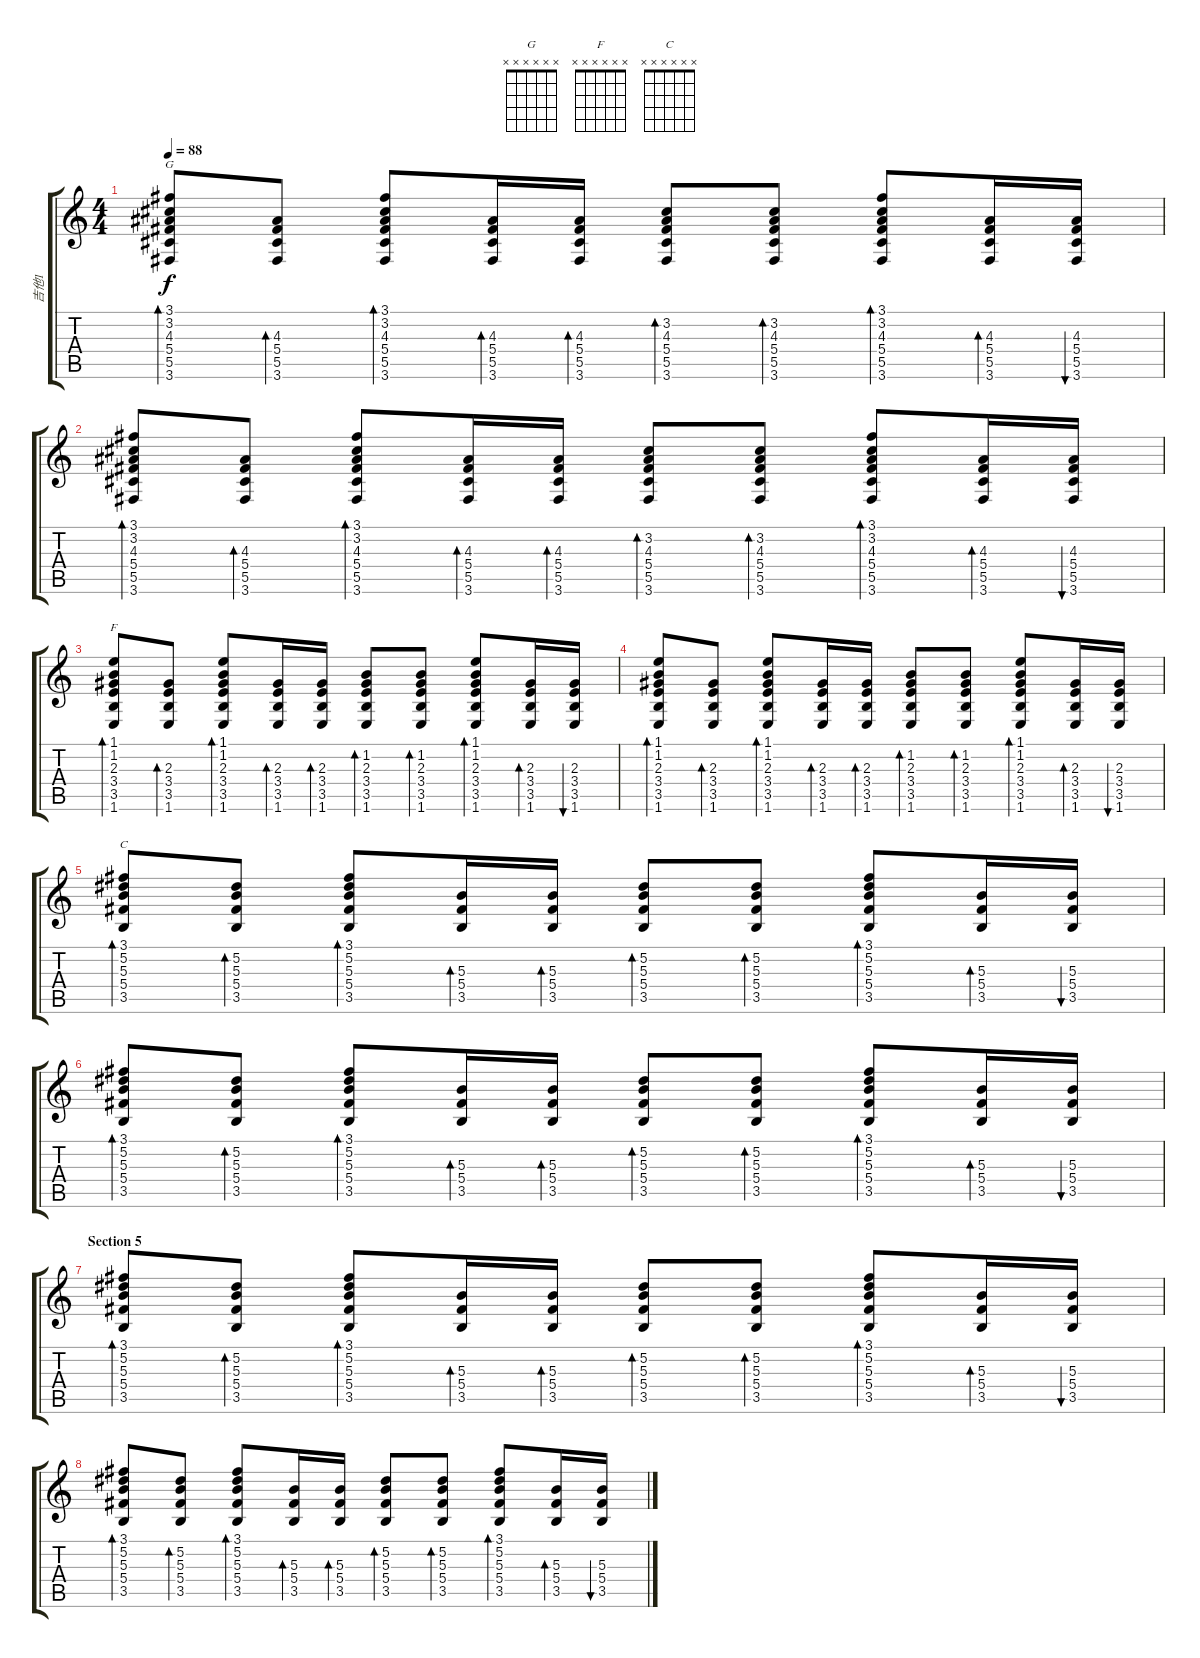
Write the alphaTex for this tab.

\track ("吉他1" "吉他1") {instrument acousticguitarsteel}
\staff {score tabs}
\tuning (Eb4 Bb3 Gb3 Db3 Ab2 Eb2) {hide}
\chord ("G" x x x x x x) {firstfret 0}
\chord ("F" x x x x x x) {firstfret 0}
\chord ("C" x x x x x x) {firstfret 0}
\ts (4 4)
\tempo 88
\clef g2
\ks c
(3.1 3.2 4.3 5.4 5.5 3.6).8{bd 30 ch "G" dy f} (4.3 5.4 5.5 3.6).8{bd 30} (3.1 3.2 4.3 5.4 5.5 3.6).8{bd 30} (4.3 5.4 5.5 3.6).16{bd 30} (4.3 5.4 5.5 3.6).16{bd 30} (3.2 4.3 5.4 5.5 3.6).8{bd 30} (3.2 4.3 5.4 5.5 3.6).8{bd 30} (3.1 3.2 4.3 5.4 5.5 3.6).8{bd 30} (4.3 5.4 5.5 3.6).16{bd 30} (4.3 5.4 5.5 3.6).16{bu 30} |
(3.1 3.2 4.3 5.4 5.5 3.6).8{bd 30} (4.3 5.4 5.5 3.6).8{bd 30} (3.1 3.2 4.3 5.4 5.5 3.6).8{bd 30} (4.3 5.4 5.5 3.6).16{bd 30} (4.3 5.4 5.5 3.6).16{bd 30} (3.2 4.3 5.4 5.5 3.6).8{bd 30} (3.2 4.3 5.4 5.5 3.6).8{bd 30} (3.1 3.2 4.3 5.4 5.5 3.6).8{bd 30} (4.3 5.4 5.5 3.6).16{bd 30} (4.3 5.4 5.5 3.6).16{bu 30} |
(1.1 1.2 2.3 3.4 3.5 1.6).8{bd 30 ch "F"} (2.3 3.4 3.5 1.6).8{bd 30} (1.1 1.2 2.3 3.4 3.5 1.6).8{bd 30} (2.3 3.4 3.5 1.6).16{bd 30} (2.3 3.4 3.5 1.6).16{bd 30} (1.2 2.3 3.4 3.5 1.6).8{bd 30} (1.2 2.3 3.4 3.5 1.6).8{bd 30} (1.1 1.2 2.3 3.4 3.5 1.6).8{bd 30} (2.3 3.4 3.5 1.6).16{bd 30} (2.3 3.4 3.5 1.6).16{bu 30} |
(1.1 1.2 2.3 3.4 3.5 1.6).8{bd 30} (2.3 3.4 3.5 1.6).8{bd 30} (1.1 1.2 2.3 3.4 3.5 1.6).8{bd 30} (2.3 3.4 3.5 1.6).16{bd 30} (2.3 3.4 3.5 1.6).16{bd 30} (1.2 2.3 3.4 3.5 1.6).8{bd 30} (1.2 2.3 3.4 3.5 1.6).8{bd 30} (1.1 1.2 2.3 3.4 3.5 1.6).8{bd 30} (2.3 3.4 3.5 1.6).16{bd 30} (2.3 3.4 3.5 1.6).16{bu 30} |
(3.1 5.2 5.3 5.4 3.5).8{bd 30 ch "C"} (5.2 5.3 5.4 3.5).8{bd 30} (3.1 5.2 5.3 5.4 3.5).8{bd 30} (5.3 5.4 3.5).16{bd 30} (5.3 5.4 3.5).16{bd 30} (5.2 5.3 5.4 3.5).8{bd 30} (5.2 5.3 5.4 3.5).8{bd 30} (3.1 5.2 5.3 5.4 3.5).8{bd 30} (5.3 5.4 3.5).16{bd 30} (5.3 5.4 3.5).16{bu 30} |
(3.1 5.2 5.3 5.4 3.5).8{bd 30} (5.2 5.3 5.4 3.5).8{bd 30} (3.1 5.2 5.3 5.4 3.5).8{bd 30} (5.3 5.4 3.5).16{bd 30} (5.3 5.4 3.5).16{bd 30} (5.2 5.3 5.4 3.5).8{bd 30} (5.2 5.3 5.4 3.5).8{bd 30} (3.1 5.2 5.3 5.4 3.5).8{bd 30} (5.3 5.4 3.5).16{bd 30} (5.3 5.4 3.5).16{bu 30} |
\section ("" "Section 5")
(3.1 5.2 5.3 5.4 3.5).8{bd 30} (5.2 5.3 5.4 3.5).8{bd 30} (3.1 5.2 5.3 5.4 3.5).8{bd 30} (5.3 5.4 3.5).16{bd 30} (5.3 5.4 3.5).16{bd 30} (5.2 5.3 5.4 3.5).8{bd 30} (5.2 5.3 5.4 3.5).8{bd 30} (3.1 5.2 5.3 5.4 3.5).8{bd 30} (5.3 5.4 3.5).16{bd 30} (5.3 5.4 3.5).16{bu 30} |
(3.1 5.2 5.3 5.4 3.5).8{bd 30} (5.2 5.3 5.4 3.5).8{bd 30} (3.1 5.2 5.3 5.4 3.5).8{bd 30} (5.3 5.4 3.5).16{bd 30} (5.3 5.4 3.5).16{bd 30} (5.2 5.3 5.4 3.5).8{bd 30} (5.2 5.3 5.4 3.5).8{bd 30} (3.1 5.2 5.3 5.4 3.5).8{bd 30} (5.3 5.4 3.5).16{bd 30} (5.3 5.4 3.5).16{bu 30}
